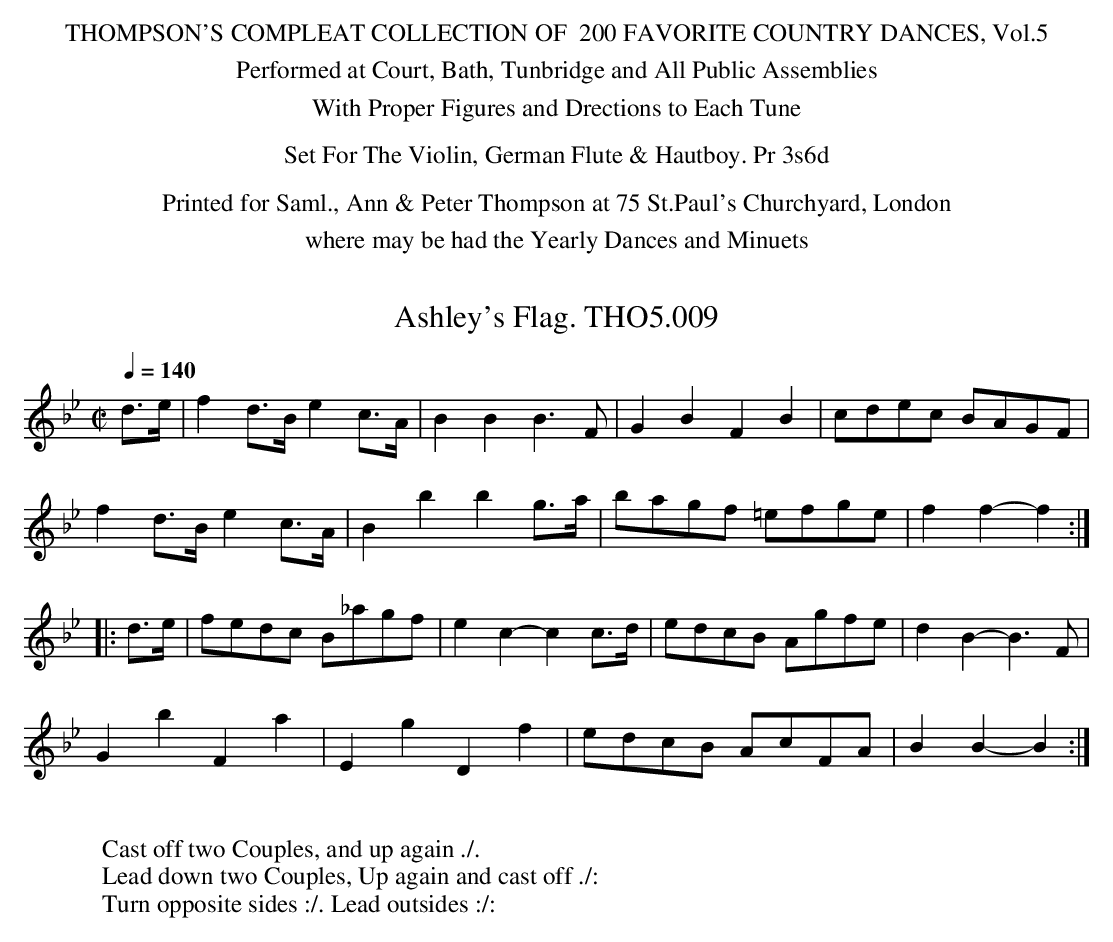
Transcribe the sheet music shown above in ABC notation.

X:1
T:Ashley's Flag. THO5.009
M:C|
L:1/8
Q:1/4=140
K:Bb
d>e|f2 d>B e2 c>A|B2B2 B3F|G2B2 F2B2|cdec BAGF|
f2 d>B e2 c>A|B2b2 b2 g>a|bagf =efge|f2f2- f2:|
|:d>e|fedc B_agf| e2 c2- c2 c>d|edcB Agfe|d2B2- B3F|
G2b2 F2a2|E2g2 D2f2|edcB AcFA|B2B2- B2:|
W:
W:Cast off two Couples, and up again ./.
W:Lead down two Couples, Up again and cast off ./:
W:Turn opposite sides :/. Lead outsides :/:
